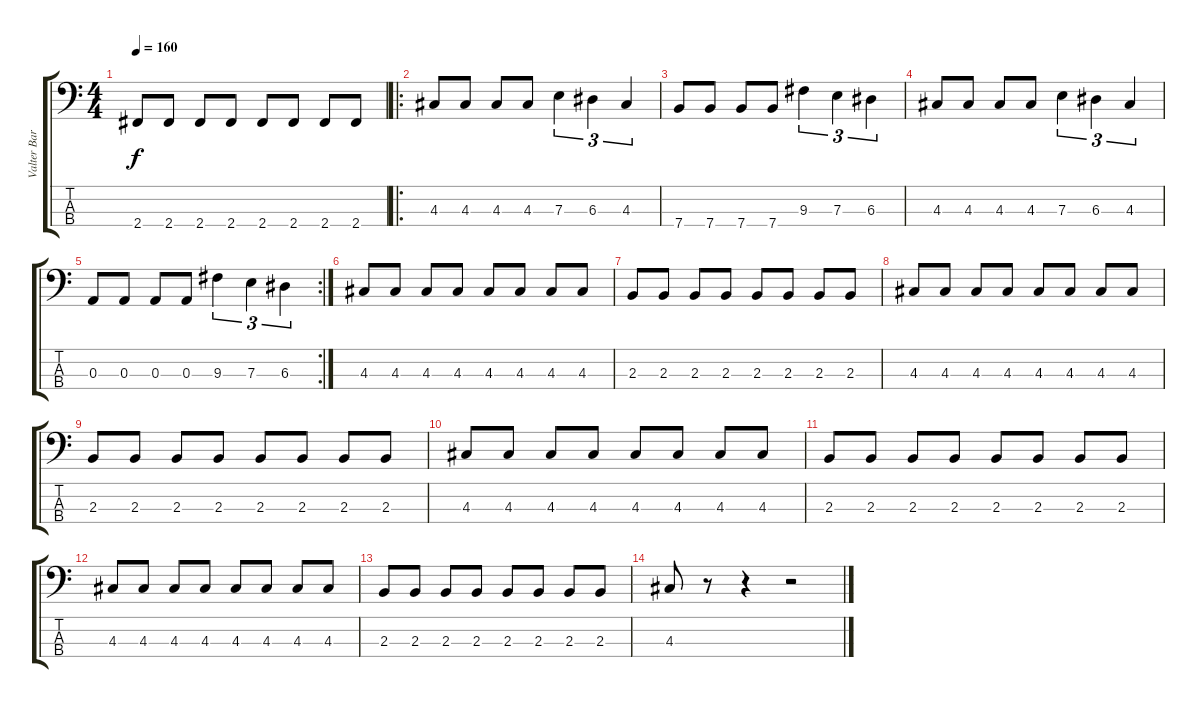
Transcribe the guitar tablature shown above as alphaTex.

\track ("Valter Barros" "Valter Bar") {instrument electricbasspick}
\staff {score tabs}
\tuning (G2 D2 A1 E1) {hide}
\ts (4 4)
\tempo 160
\clef f4
\ks c
2.4.8{dy f} 2.4.8 2.4.8 2.4.8 2.4.8 2.4.8 2.4.8 2.4.8 |
\ro
4.3.8 4.3.8 4.3.8 4.3.8 7.3.4{tu (3 2)} 6.3.4{tu (3 2)} 4.3.4{tu (3 2)} |
7.4.8 7.4.8 7.4.8 7.4.8 9.3.4{tu (3 2)} 7.3.4{tu (3 2)} 6.3.4{tu (3 2)} |
4.3.8 4.3.8 4.3.8 4.3.8 7.3.4{tu (3 2)} 6.3.4{tu (3 2)} 4.3.4{tu (3 2)} |
\rc 2
0.3.8 0.3.8 0.3.8 0.3.8 9.3.4{tu (3 2)} 7.3.4{tu (3 2)} 6.3.4{tu (3 2)} |
4.3.8 4.3.8 4.3.8 4.3.8 4.3.8 4.3.8 4.3.8 4.3.8 |
2.3.8 2.3.8 2.3.8 2.3.8 2.3.8 2.3.8 2.3.8 2.3.8 |
4.3.8 4.3.8 4.3.8 4.3.8 4.3.8 4.3.8 4.3.8 4.3.8 |
2.3.8 2.3.8 2.3.8 2.3.8 2.3.8 2.3.8 2.3.8 2.3.8 |
4.3.8 4.3.8 4.3.8 4.3.8 4.3.8 4.3.8 4.3.8 4.3.8 |
2.3.8 2.3.8 2.3.8 2.3.8 2.3.8 2.3.8 2.3.8 2.3.8 |
4.3.8 4.3.8 4.3.8 4.3.8 4.3.8 4.3.8 4.3.8 4.3.8 |
2.3.8 2.3.8 2.3.8 2.3.8 2.3.8 2.3.8 2.3.8 2.3.8 |
4.3.8 r.8 r.4 r.2
